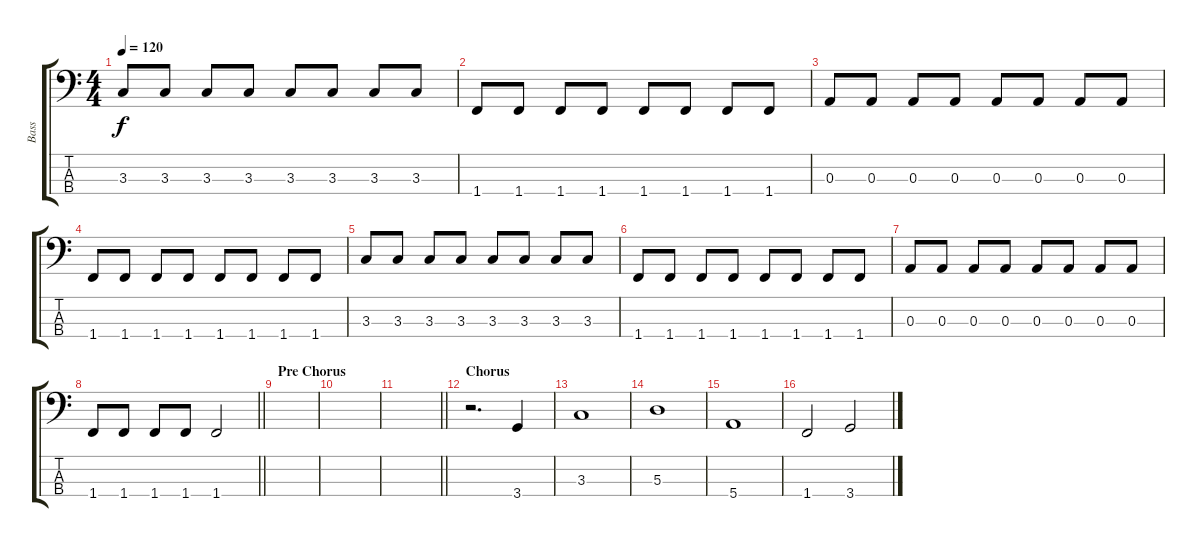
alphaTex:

\track ("Bass" "Bass") {instrument electricbasspick}
\staff {score tabs}
\tuning (G2 D2 A1 E1) {hide}
\ts (4 4)
\tempo 120
\clef f4
\ks c
3.3.8{dy f} 3.3.8 3.3.8 3.3.8 3.3.8 3.3.8 3.3.8 3.3.8 |
1.4.8 1.4.8 1.4.8 1.4.8 1.4.8 1.4.8 1.4.8 1.4.8 |
0.3.8 0.3.8 0.3.8 0.3.8 0.3.8 0.3.8 0.3.8 0.3.8 |
1.4.8 1.4.8 1.4.8 1.4.8 1.4.8 1.4.8 1.4.8 1.4.8 |
3.3.8 3.3.8 3.3.8 3.3.8 3.3.8 3.3.8 3.3.8 3.3.8 |
1.4.8 1.4.8 1.4.8 1.4.8 1.4.8 1.4.8 1.4.8 1.4.8 |
0.3.8 0.3.8 0.3.8 0.3.8 0.3.8 0.3.8 0.3.8 0.3.8 |
\barLineRight lightlight
1.4.8 1.4.8 1.4.8 1.4.8 1.4.2 |
\section ("" "Pre Chorus")
|
|
\barLineRight lightlight
|
\section ("" "Chorus")
r.2{d} 3.4.4 |
3.3.1 |
5.3.1 |
5.4.1 |
1.4.2 3.4.2
